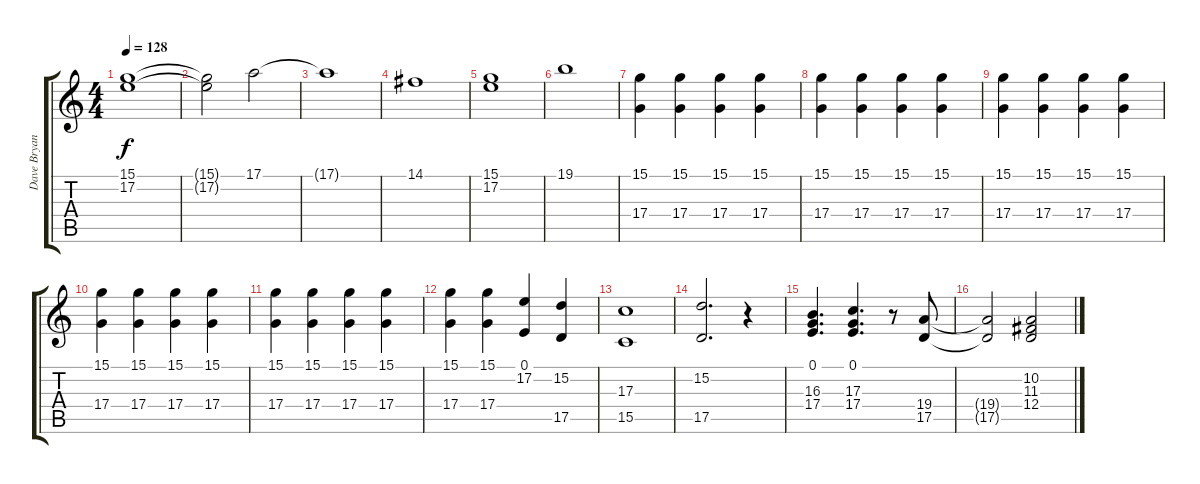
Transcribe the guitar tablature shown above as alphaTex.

\track ("Dave Bryan" "Dave Bryan") {instrument synthstrings1}
\staff {score tabs}
\tuning (E4 B3 G3 D3 A2 E2) {hide}
\ts (4 4)
\tempo 128
\clef g2
\ks c
(15.1 17.2).1{dy f} |
(15.1{t} 17.2{t}).2 17.1.2 |
17.1{t}.1 |
14.1.1 |
(15.1 17.2).1 |
19.1.1 |
(15.1 17.4).4 (15.1 17.4).4 (15.1 17.4).4 (15.1 17.4).4 |
(15.1 17.4).4 (15.1 17.4).4 (15.1 17.4).4 (15.1 17.4).4 |
(15.1 17.4).4 (15.1 17.4).4 (15.1 17.4).4 (15.1 17.4).4 |
(15.1 17.4).4 (15.1 17.4).4 (15.1 17.4).4 (15.1 17.4).4 |
(15.1 17.4).4 (15.1 17.4).4 (15.1 17.4).4 (15.1 17.4).4 |
(15.1 17.4).4 (15.1 17.4).4 (0.1 17.2).4 (15.2 17.5).4 |
(17.3 15.5).1 |
(15.2 17.5).2{d} r.4 |
(0.1 16.3 17.4).4{d} (0.1 17.3 17.4).4{d} r.8 (19.4 17.5).8 |
(19.4{t} 17.5{t}).2 (10.2 11.3 12.4).2
